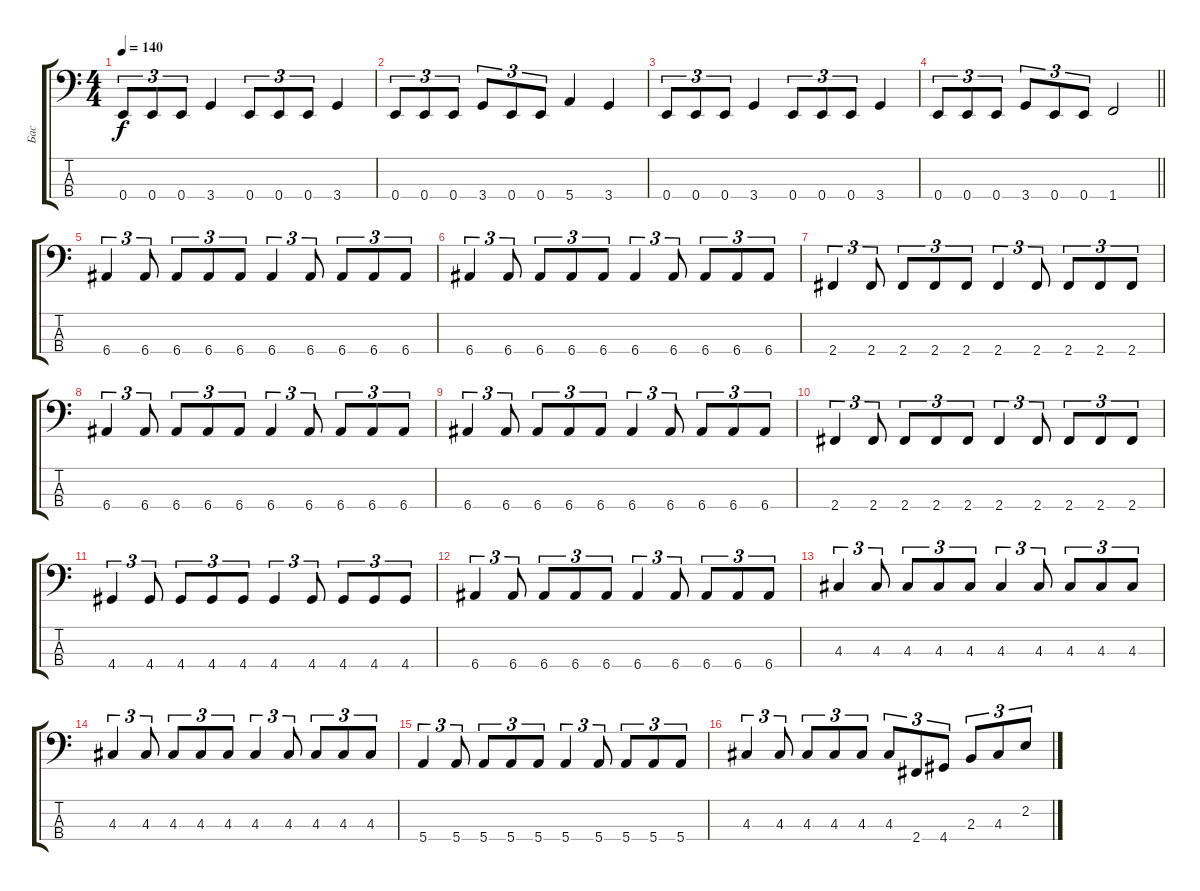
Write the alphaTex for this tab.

\track ("Бас" "Бас") {instrument electricbassfinger}
\staff {score tabs}
\tuning (G2 D2 A1 E1) {hide}
\ts (4 4)
\tempo 140
\clef f4
\ks c
0.4.8{tu (3 2) dy f} 0.4.8{tu (3 2)} 0.4.8{tu (3 2)} 3.4.4 0.4.8{tu (3 2)} 0.4.8{tu (3 2)} 0.4.8{tu (3 2)} 3.4.4 |
0.4.8{tu (3 2)} 0.4.8{tu (3 2)} 0.4.8{tu (3 2)} 3.4.8{tu (3 2)} 0.4.8{tu (3 2)} 0.4.8{tu (3 2)} 5.4.4 3.4.4 |
0.4.8{tu (3 2)} 0.4.8{tu (3 2)} 0.4.8{tu (3 2)} 3.4.4 0.4.8{tu (3 2)} 0.4.8{tu (3 2)} 0.4.8{tu (3 2)} 3.4.4 |
\barLineRight lightlight
0.4.8{tu (3 2)} 0.4.8{tu (3 2)} 0.4.8{tu (3 2)} 3.4.8{tu (3 2)} 0.4.8{tu (3 2)} 0.4.8{tu (3 2)} 1.4.2 |
6.4.4{tu (3 2)} 6.4.8{tu (3 2)} 6.4.8{tu (3 2)} 6.4.8{tu (3 2)} 6.4.8{tu (3 2)} 6.4.4{tu (3 2)} 6.4.8{tu (3 2)} 6.4.8{tu (3 2)} 6.4.8{tu (3 2)} 6.4.8{tu (3 2)} |
6.4.4{tu (3 2)} 6.4.8{tu (3 2)} 6.4.8{tu (3 2)} 6.4.8{tu (3 2)} 6.4.8{tu (3 2)} 6.4.4{tu (3 2)} 6.4.8{tu (3 2)} 6.4.8{tu (3 2)} 6.4.8{tu (3 2)} 6.4.8{tu (3 2)} |
2.4.4{tu (3 2)} 2.4.8{tu (3 2)} 2.4.8{tu (3 2)} 2.4.8{tu (3 2)} 2.4.8{tu (3 2)} 2.4.4{tu (3 2)} 2.4.8{tu (3 2)} 2.4.8{tu (3 2)} 2.4.8{tu (3 2)} 2.4.8{tu (3 2)} |
6.4.4{tu (3 2)} 6.4.8{tu (3 2)} 6.4.8{tu (3 2)} 6.4.8{tu (3 2)} 6.4.8{tu (3 2)} 6.4.4{tu (3 2)} 6.4.8{tu (3 2)} 6.4.8{tu (3 2)} 6.4.8{tu (3 2)} 6.4.8{tu (3 2)} |
6.4.4{tu (3 2)} 6.4.8{tu (3 2)} 6.4.8{tu (3 2)} 6.4.8{tu (3 2)} 6.4.8{tu (3 2)} 6.4.4{tu (3 2)} 6.4.8{tu (3 2)} 6.4.8{tu (3 2)} 6.4.8{tu (3 2)} 6.4.8{tu (3 2)} |
2.4.4{tu (3 2)} 2.4.8{tu (3 2)} 2.4.8{tu (3 2)} 2.4.8{tu (3 2)} 2.4.8{tu (3 2)} 2.4.4{tu (3 2)} 2.4.8{tu (3 2)} 2.4.8{tu (3 2)} 2.4.8{tu (3 2)} 2.4.8{tu (3 2)} |
4.4.4{tu (3 2)} 4.4.8{tu (3 2)} 4.4.8{tu (3 2)} 4.4.8{tu (3 2)} 4.4.8{tu (3 2)} 4.4.4{tu (3 2)} 4.4.8{tu (3 2)} 4.4.8{tu (3 2)} 4.4.8{tu (3 2)} 4.4.8{tu (3 2)} |
6.4.4{tu (3 2)} 6.4.8{tu (3 2)} 6.4.8{tu (3 2)} 6.4.8{tu (3 2)} 6.4.8{tu (3 2)} 6.4.4{tu (3 2)} 6.4.8{tu (3 2)} 6.4.8{tu (3 2)} 6.4.8{tu (3 2)} 6.4.8{tu (3 2)} |
4.3.4{tu (3 2)} 4.3.8{tu (3 2)} 4.3.8{tu (3 2)} 4.3.8{tu (3 2)} 4.3.8{tu (3 2)} 4.3.4{tu (3 2)} 4.3.8{tu (3 2)} 4.3.8{tu (3 2)} 4.3.8{tu (3 2)} 4.3.8{tu (3 2)} |
4.3.4{tu (3 2)} 4.3.8{tu (3 2)} 4.3.8{tu (3 2)} 4.3.8{tu (3 2)} 4.3.8{tu (3 2)} 4.3.4{tu (3 2)} 4.3.8{tu (3 2)} 4.3.8{tu (3 2)} 4.3.8{tu (3 2)} 4.3.8{tu (3 2)} |
5.4.4{tu (3 2)} 5.4.8{tu (3 2)} 5.4.8{tu (3 2)} 5.4.8{tu (3 2)} 5.4.8{tu (3 2)} 5.4.4{tu (3 2)} 5.4.8{tu (3 2)} 5.4.8{tu (3 2)} 5.4.8{tu (3 2)} 5.4.8{tu (3 2)} |
4.3.4{tu (3 2)} 4.3.8{tu (3 2)} 4.3.8{tu (3 2)} 4.3.8{tu (3 2)} 4.3.8{tu (3 2)} 4.3.8{tu (3 2)} 2.4.8{tu (3 2)} 4.4.8{tu (3 2)} 2.3.8{tu (3 2)} 4.3.8{tu (3 2)} 2.2.8{tu (3 2)}
